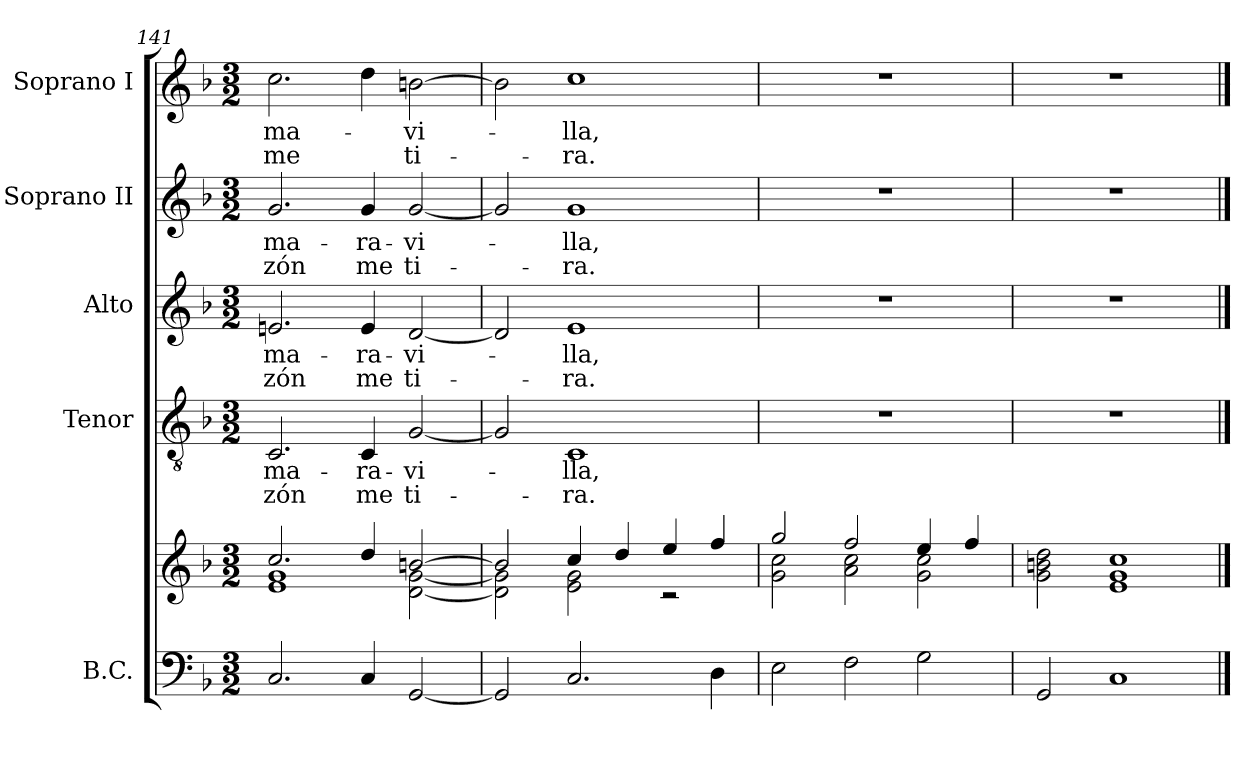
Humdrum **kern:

**kern	**kern	**kern	**text	**text	**kern	**text	**text	**kern	**text	**text	**kern	**text	**text
*part5	*part5	*part4	*part4	*part4	*part3	*part3	*part3	*part2	*part2	*part2	*part1	*part1	*part1
*staff6	*staff5	*staff4	*staff4	*staff4	*staff3	*staff3	*staff3	*staff2	*staff2	*staff2	*staff1	*staff1	*staff1
*I"B.C.	*	*I"Tenor	*	*	*I"Alto	*	*	*I"Soprano II	*	*	*I"Soprano I	*	*
*I'B.C.	*	*I'T	*	*	*I'A	*	*	*I'S II	*	*	*I'S I	*	*
*clefF4	*clefG2	*clefGv2	*	*	*clefG2	*	*	*clefG2	*	*	*clefG2	*	*
*k[b-]	*k[b-]	*k[b-]	*	*	*k[b-]	*	*	*k[b-]	*	*	*k[b-]	*	*
*F:	*F:	*F:	*	*	*F:	*	*	*F:	*	*	*F:	*	*
*M3/2	*M3/2	*M3/2	*	*	*M3/2	*	*	*M3/2	*	*	*M3/2	*	*
=141	=141	=141	=141	=141	=141	=141	=141	=141	=141	=141	=141	=141	=141
*	*^	*	*	*	*	*	*	*	*	*	*	*	*
!	!	!	!	!LO:LY:b	!LO:LY:b	!	!LO:LY:b	!LO:LY:b	!	!LO:LY:b	!LO:LY:b	!	!LO:LY:b	!LO:LY:b
2.C/	2.cc/	1e 1g	2.C/	ma-	-zón	2.en/	ma-	-zón	2.g/	ma-	-zón	2.cc\	ma-	me
!	!	!	!	!LO:LY:b	!LO:LY:b	!	!LO:LY:b	!LO:LY:b	!	!LO:LY:b	!LO:LY:b	!	!	!
4C/	4dd/	.	4C/	-ra-	me	4e/	-ra-	me	4g/	-ra-	me	4dd\	.	.
!	!	!	!	!LO:LY:b	!LO:LY:b	!	!LO:LY:b	!LO:LY:b	!	!LO:LY:b	!LO:LY:b	!	!LO:LY:b	!LO:LY:b
[2GG/	[>2bn/	[<2d\ [<2g\	[2G/	-vi-	ti-	[2d/	-vi-	ti-	[2g/	-vi-	ti-	[2bn\	-vi-	ti-
=142	=142	=142	=142	=142	=142	=142	=142	=142	=142	=142	=142	=142	=142	=142
2GG/]	2b/]	2d\] 2g\]	2G/]	.	.	2d/]	.	.	2g/]	.	.	2b\]	.	.
!	!	!	!	!LO:LY:b	!LO:LY:b	!	!LO:LY:b	!LO:LY:b	!	!LO:LY:b	!LO:LY:b	!	!LO:LY:b	!LO:LY:b
2.C/	4cc/	2e\ 2g\	1C	-lla,	-ra.	1e	-lla,	-ra.	1g	-lla,	-ra.	1cc	-lla,	-ra.
.	4dd/	.	.	.	.	.	.	.	.	.	.	.	.	.
.	4ee/	2rc	.	.	.	.	.	.	.	.	.	.	.	.
4D\	4ff/	.	.	.	.	.	.	.	.	.	.	.	.	.
=143	=143	=143	=143	=143	=143	=143	=143	=143	=143	=143	=143	=143	=143	=143
2E\	2gg/	2g\ 2cc\	1.r	.	.	1.r	.	.	1.r	.	.	1.r	.	.
2F\	2ff/	2a\ 2cc\	.	.	.	.	.	.	.	.	.	.	.	.
2G\	4ee/	2g\ 2cc\	.	.	.	.	.	.	.	.	.	.	.	.
.	4ff/	.	.	.	.	.	.	.	.	.	.	.	.	.
*	*v	*v	*	*	*	*	*	*	*	*	*	*	*	*
=144	=144	=144	=144	=144	=144	=144	=144	=144	=144	=144	=144	=144	=144
2GG/	2g\ 2bn\ 2dd\	1.r	.	.	1.r	.	.	1.r	.	.	1.r	.	.
1C	1e 1g 1cc	.	.	.	.	.	.	.	.	.	.	.	.
==	==	==	==	==	==	==	==	==	==	==	==	==	==
*-	*-	*-	*-	*-	*-	*-	*-	*-	*-	*-	*-	*-	*-
